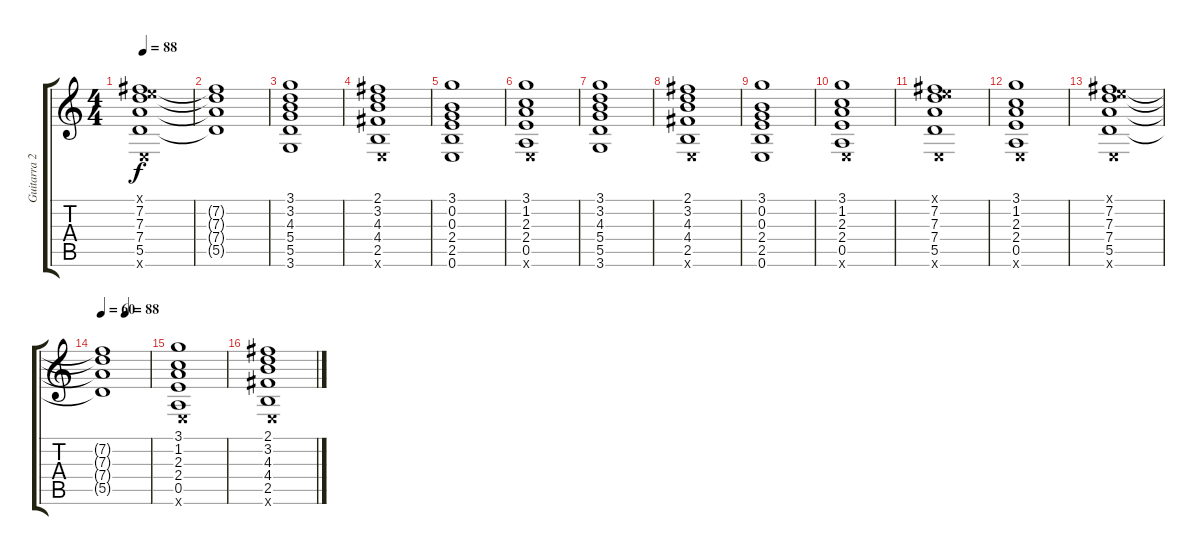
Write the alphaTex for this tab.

\track ("Guitarra 2" "Guitarra 2") {instrument electricguitarjazz}
\staff {score tabs}
\tuning (E4 B3 G3 D3 A2 E2) {hide}
\ts (4 4)
\tempo 88
\clef g2
\ks c
(0.1{x} 7.2 7.3 7.4 5.5 0.6{x}).1{dy f} |
(7.2{t} 7.3{t} 7.4{t} 5.5{t}).1 |
(3.1 3.2 4.3 5.4 5.5 3.6).1 |
(2.1 3.2 4.3 4.4 2.5 0.6{x}).1 |
(3.1 0.2 0.3 2.4 2.5 0.6).1 |
(3.1 1.2 2.3 2.4 0.5 0.6{x}).1 |
(3.1 3.2 4.3 5.4 5.5 3.6).1 |
(2.1 3.2 4.3 4.4 2.5 0.6{x}).1 |
(3.1 0.2 0.3 2.4 2.5 0.6).1 |
(3.1 1.2 2.3 2.4 0.5 0.6{x}).1 |
(0.1{x} 7.2 7.3 7.4 5.5 0.6{x}).1 |
(3.1 1.2 2.3 2.4 0.5 0.6{x}).1 |
(0.1{x} 7.2 7.3 7.4 5.5 0.6{x}).1 |
\tempo 60
\tempo (88 0.5)
(7.2{t} 7.3{t} 7.4{t} 5.5{t}).1 |
(3.1 1.2 2.3 2.4 0.5 0.6{x}).1 |
(2.1 3.2 4.3 4.4 2.5 0.6{x}).1
